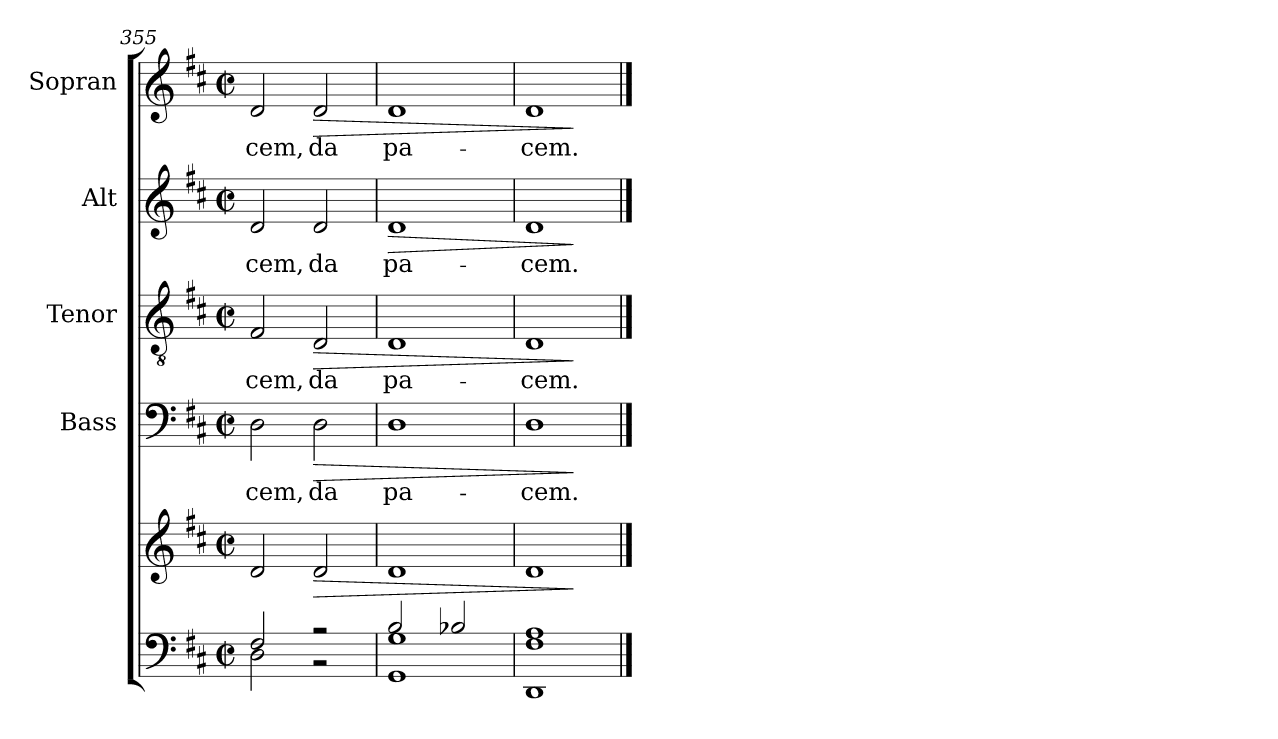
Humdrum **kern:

**kern	**kern	**dynam	**kern	**text	**dynam	**kern	**text	**dynam	**kern	**text	**dynam	**kern	**text	**dynam
*part5	*part5	*part5	*part4	*part4	*part4	*part3	*part3	*part3	*part2	*part2	*part2	*part1	*part1	*part1
*staff6	*staff5	*staff5/6	*staff4	*staff4	*staff4	*staff3	*staff3	*staff3	*staff2	*staff2	*staff2	*staff1	*staff1	*staff1
*	*	*	*I"Bass	*	*	*I"Tenor	*	*	*I"Alt	*	*	*I"Sopran	*	*
*	*	*	*I'B.	*	*	*I'T.	*	*	*I'A.	*	*	*I'S.	*	*
*clefF4	*clefG2	*	*clefF4	*	*	*clefGv2	*	*	*clefG2	*	*	*clefG2	*	*
*k[f#c#]	*k[f#c#]	*	*k[f#c#]	*	*	*k[f#c#]	*	*	*k[f#c#]	*	*	*k[f#c#]	*	*
*D:	*D:	*	*D:	*	*	*D:	*	*	*D:	*	*	*D:	*	*
*M2/2	*M2/2	*	*M2/2	*	*	*M2/2	*	*	*M2/2	*	*	*M2/2	*	*
*met(c|)	*met(c|)	*	*met(c|)	*	*	*met(c|)	*	*	*met(c|)	*	*	*met(c|)	*	*
=355	=355	=355	=355	=355	=355	=355	=355	=355	=355	=355	=355	=355	=355	=355
*^	*	*	*	*	*	*	*	*	*	*	*	*	*	*
!	!	!	!	!	!LO:LY:b	!	!	!LO:LY:b	!	!	!LO:LY:b	!	!	!LO:LY:b	!
2F#/	2D\	2d/	.	2D\	-cem,	.	2F#/	-cem,	.	2d/	-cem,	.	2d/	-cem,	.
!	!	!	!LO:HP:b	!	!LO:LY:b	!LO:HP:b	!	!LO:LY:b	!LO:HP:b	!	!LO:LY:b	!	!	!LO:LY:b	!LO:HP:b
2r	2r	2d/	>	2D\	da	>	2D/	da	>	2d/	da	.	2d/	da	>
=356	=356	=356	=356	=356	=356	=356	=356	=356	=356	=356	=356	=356	=356	=356	=356
!	!	!	!	!	!LO:LY:b	!	!	!LO:LY:b	!	!	!LO:LY:b	!LO:HP:b	!	!LO:LY:b	!
2B/	1GG 1G	1d	.	1D	pa-	.	1D	pa-	.	1d	pa-	>	1d	pa-	.
2B-X/	.	.	.	.	.	.	.	.	.	.	.	.	.	.	.
=357	=357	=357	=357	=357	=357	=357	=357	=357	=357	=357	=357	=357	=357	=357	=357
!	!	!	!	!	!LO:LY:b	!	!	!LO:LY:b	!	!	!LO:LY:b	!	!	!LO:LY:b	!
1F# 1A	1DD	1d	.	1D	-cem.	.	1D	-cem.	.	1d	-cem.	.	1d	-cem.	.
*v	*v	*	*	*	*	*	*	*	*	*	*	*	*	*	*
.	.	]	.	.	]	.	.	]	.	.	]	.	.	]
==	==	==	==	==	==	==	==	==	==	==	==	==	==	==
*-	*-	*-	*-	*-	*-	*-	*-	*-	*-	*-	*-	*-	*-	*-
